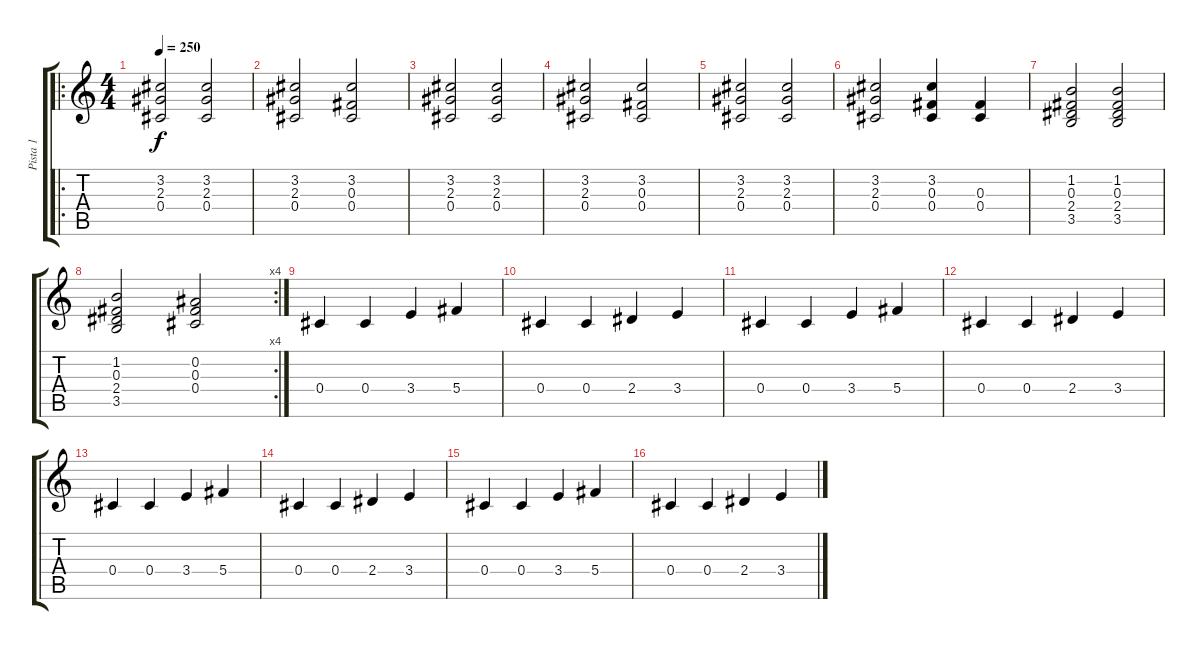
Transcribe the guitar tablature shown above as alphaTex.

\track ("Pista 1" "Pista 1") {instrument overdrivenguitar}
\staff {score tabs}
\tuning (Eb4 Bb3 Gb3 Db3 Ab2 Db2) {hide}
\ro
\ts (4 4)
\tempo 250
\clef g2
\ks c
(3.2 2.3 0.4).2{dy f instrument electricguitarclean} (3.2 2.3 0.4).2 |
(3.2 2.3 0.4).2{instrument electricguitarclean} (3.2 0.3 0.4).2 |
(3.2 2.3 0.4).2{instrument electricguitarclean} (3.2 2.3 0.4).2 |
(3.2 2.3 0.4).2{instrument electricguitarclean} (3.2 0.3 0.4).2 |
(3.2 2.3 0.4).2{instrument electricguitarclean} (3.2 2.3 0.4).2 |
(3.2 2.3 0.4).2{instrument electricguitarclean} (3.2 0.3 0.4).4 (0.3 0.4).4 |
(1.2 0.3 2.4 3.5).2 (1.2 0.3 2.4 3.5).2 |
\rc 4
(1.2 0.3 2.4 3.5).2 (0.2 0.3 0.4).2 |
0.4.4 0.4.4 3.4.4 5.4.4 |
0.4.4 0.4.4 2.4.4 3.4.4 |
0.4.4 0.4.4 3.4.4 5.4.4 |
0.4.4 0.4.4 2.4.4 3.4.4 |
0.4.4 0.4.4 3.4.4 5.4.4 |
0.4.4 0.4.4 2.4.4 3.4.4 |
0.4.4 0.4.4 3.4.4 5.4.4 |
0.4.4 0.4.4 2.4.4 3.4.4
